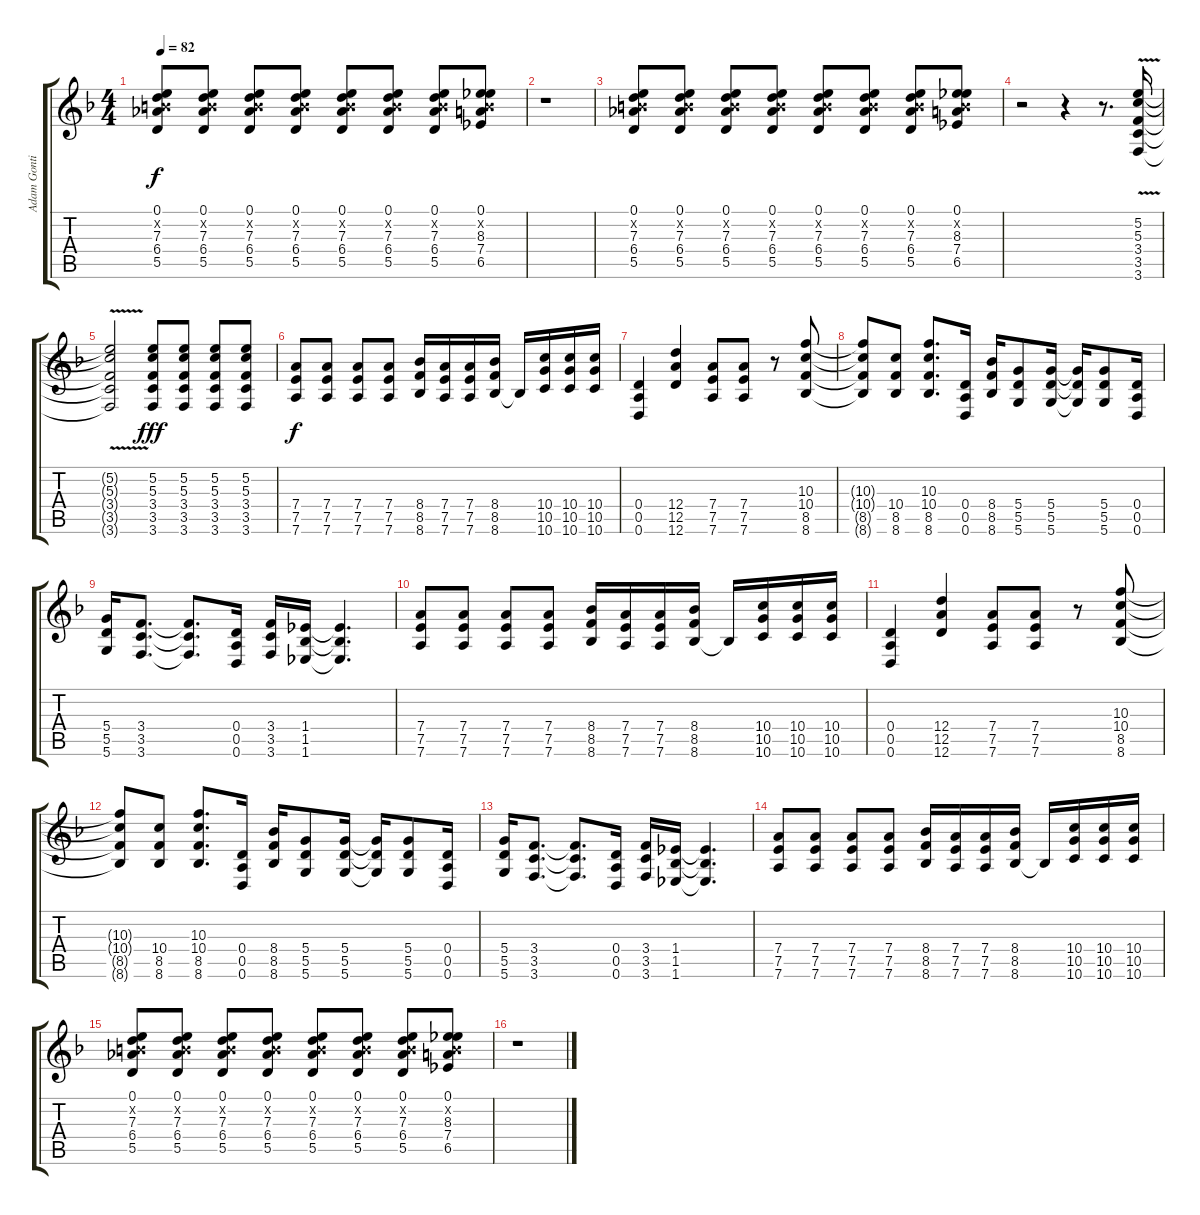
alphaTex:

\track ("Adam Gontier" "Adam Gonti") {instrument distortionguitar}
\staff {score tabs}
\tuning (E4 B3 G3 D3 A2 D2) {hide}
\ts (4 4)
\tempo 82
\clef g2
\ks f
(0.1 0.2{x} 7.3 6.4 5.5).8{dy f} (0.1 0.2{x} 7.3 6.4 5.5).8 (0.1 0.2{x} 7.3 6.4 5.5).8 (0.1 0.2{x} 7.3 6.4 5.5).8 (0.1 0.2{x} 7.3 6.4 5.5).8 (0.1 0.2{x} 7.3 6.4 5.5).8 (0.1 0.2{x} 7.3 6.4 5.5).8 (0.1 0.2{x} 8.3 7.4 6.5).8 |
r.1 |
(0.1 0.2{x} 7.3 6.4 5.5).8 (0.1 0.2{x} 7.3 6.4 5.5).8 (0.1 0.2{x} 7.3 6.4 5.5).8 (0.1 0.2{x} 7.3 6.4 5.5).8 (0.1 0.2{x} 7.3 6.4 5.5).8 (0.1 0.2{x} 7.3 6.4 5.5).8 (0.1 0.2{x} 7.3 6.4 5.5).8 (0.1 0.2{x} 8.3 7.4 6.5).8 |
r.2 r.4 r.8{d} (5.2 5.3 3.4 3.5 3.6{v}).16 |
(5.2{t} 5.3{t} 3.4{t} 3.5{t} 3.6{t}).2 (5.2 5.3 3.4 3.5 3.6).8{dy fff} (5.2 5.3 3.4 3.5 3.6).8 (5.2 5.3 3.4 3.5 3.6).8 (5.2 5.3 3.4 3.5 3.6).8 |
(7.4 7.5 7.6).8{dy f} (7.4 7.5 7.6).8 (7.4 7.5 7.6).8 (7.4 7.5 7.6).8 (8.4 8.5 8.6).16 (7.4 7.5 7.6).16 (7.4 7.5 7.6).16 (8.4 8.5 8.6).16 8.6{t}.16 (10.4 10.5 10.6).16 (10.4 10.5 10.6).16 (10.4 10.5 10.6).16 |
(0.4 0.5 0.6).4 (12.4 12.5 12.6).4 (7.4 7.5 7.6).8 (7.4 7.5 7.6).8 r.8 (10.3 10.4 8.5 8.6).8 |
(10.3{t} 10.4{t} 8.5{t} 8.6{t}).8 (10.4 8.5 8.6).8 (10.3 10.4 8.5 8.6).8{d} (0.4 0.5 0.6).16 (8.4 8.5 8.6).16 (5.4 5.5 5.6).8 (5.4 5.5 5.6).16 (5.4{t} 5.5{t} 5.6{t}).16 (5.4 5.5 5.6).8 (0.4 0.5 0.6).16 |
(5.4 5.5 5.6).16 (3.4 3.5 3.6).8{d} (3.4{t} 3.5{t} 3.6{t}).8{d} (0.4 0.5 0.6).16 (3.4 3.5 3.6).16 (1.4 1.5 1.6).16 (1.4{t} 1.5{t} 1.6{t}).4{d} |
(7.4 7.5 7.6).8 (7.4 7.5 7.6).8 (7.4 7.5 7.6).8 (7.4 7.5 7.6).8 (8.4 8.5 8.6).16 (7.4 7.5 7.6).16 (7.4 7.5 7.6).16 (8.4 8.5 8.6).16 8.6{t}.16 (10.4 10.5 10.6).16 (10.4 10.5 10.6).16 (10.4 10.5 10.6).16 |
(0.4 0.5 0.6).4 (12.4 12.5 12.6).4 (7.4 7.5 7.6).8 (7.4 7.5 7.6).8 r.8 (10.3 10.4 8.5 8.6).8 |
(10.3{t} 10.4{t} 8.5{t} 8.6{t}).8 (10.4 8.5 8.6).8 (10.3 10.4 8.5 8.6).8{d} (0.4 0.5 0.6).16 (8.4 8.5 8.6).16 (5.4 5.5 5.6).8 (5.4 5.5 5.6).16 (5.4{t} 5.5{t} 5.6{t}).16 (5.4 5.5 5.6).8 (0.4 0.5 0.6).16 |
(5.4 5.5 5.6).16 (3.4 3.5 3.6).8{d} (3.4{t} 3.5{t} 3.6{t}).8{d} (0.4 0.5 0.6).16 (3.4 3.5 3.6).16 (1.4 1.5 1.6).16 (1.4{t} 1.5{t} 1.6{t}).4{d} |
(7.4 7.5 7.6).8 (7.4 7.5 7.6).8 (7.4 7.5 7.6).8 (7.4 7.5 7.6).8 (8.4 8.5 8.6).16 (7.4 7.5 7.6).16 (7.4 7.5 7.6).16 (8.4 8.5 8.6).16 8.6{t}.16 (10.4 10.5 10.6).16 (10.4 10.5 10.6).16 (10.4 10.5 10.6).16 |
(0.1 0.2{x} 7.3 6.4 5.5).8 (0.1 0.2{x} 7.3 6.4 5.5).8 (0.1 0.2{x} 7.3 6.4 5.5).8 (0.1 0.2{x} 7.3 6.4 5.5).8 (0.1 0.2{x} 7.3 6.4 5.5).8 (0.1 0.2{x} 7.3 6.4 5.5).8 (0.1 0.2{x} 7.3 6.4 5.5).8 (0.1 0.2{x} 8.3 7.4 6.5).8 |
r.1
